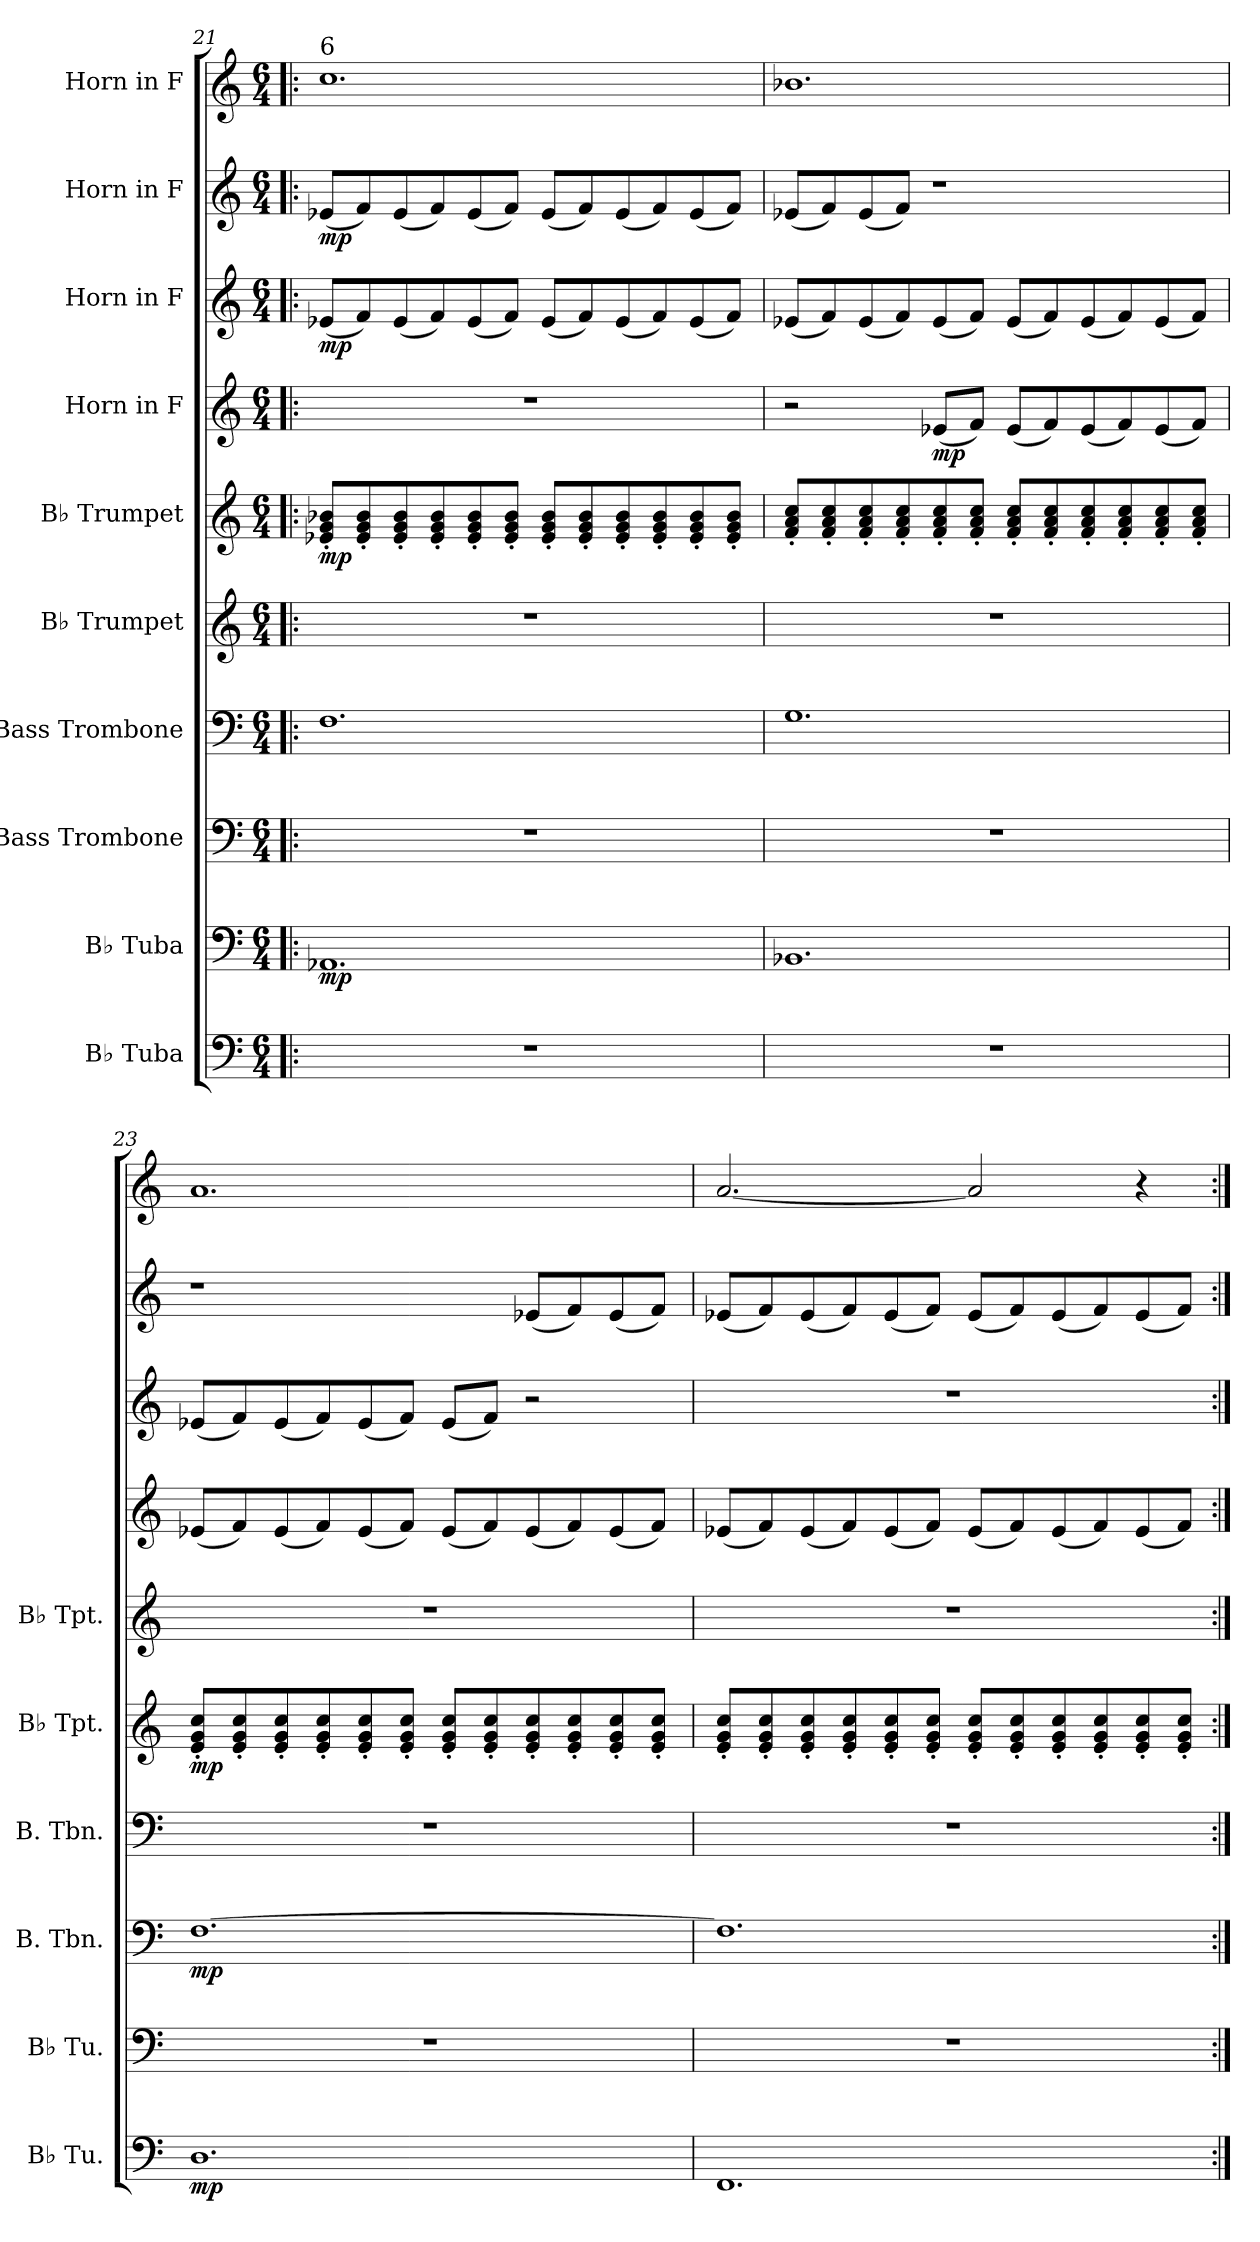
**kern	**dynam	**kern	**dynam	**kern	**dynam	**kern	**kern	**dynam	**kern	**dynam	**kern	**dynam	**kern	**dynam	**kern	**dynam	**kern
*part10	*part10	*part9	*part9	*part8	*part8	*part7	*part6	*part6	*part5	*part5	*part4	*part4	*part3	*part3	*part2	*part2	*part1
*staff10	*staff10	*staff9	*staff9	*staff8	*staff8	*staff7	*staff6	*staff6	*staff5	*staff5	*staff4	*staff4	*staff3	*staff3	*staff2	*staff2	*staff1
*I"B♭ Tuba	*	*I"B♭ Tuba	*	*I"Bass Trombone	*	*I"Bass Trombone	*I"B♭ Trumpet	*	*I"B♭ Trumpet	*	*I"Horn in F	*	*I"Horn in F	*	*I"Horn in F	*	*I"Horn in F
*I'B♭ Tu.	*	*I'B♭ Tu.	*	*I'B. Tbn.	*	*I'B. Tbn.	*I'B♭ Tpt.	*	*I'B♭ Tpt.	*	*	*	*	*	*	*	*
*clefF4	*	*clefF4	*	*clefF4	*	*clefF4	*clefG2	*	*clefG2	*	*clefG2	*	*clefG2	*	*clefG2	*	*clefG2
*	*	*	*	*	*	*	*ITrd1c2	*	*ITrd1c2	*	*ITrd4c7	*	*ITrd4c7	*	*ITrd4c7	*	*ITrd4c7
*k[]	*	*k[]	*	*k[]	*	*k[]	*k[b-e-]	*	*k[b-e-]	*	*k[b-]	*	*k[b-]	*	*k[b-]	*	*k[b-]
*M6/4	*	*M6/4	*	*M6/4	*	*M6/4	*M6/4	*	*M6/4	*	*M6/4	*	*M6/4	*	*M6/4	*	*M6/4
=21!|:	=21!|:	=21!|:	=21!|:	=21!|:	=21!|:	=21!|:	=21!|:	=21!|:	=21!|:	=21!|:	=21!|:	=21!|:	=21!|:	=21!|:	=21!|:	=21!|:	=21!|:
!	!	!	!	!	!	!	!	!	!	!	!	!	!	!	!	!	!LO:TX:a:t=6
!	!	!	!LO:DY:b	!	!	!	!	!	!	!LO:DY:b	!	!	!	!LO:DY:b	!	!LO:DY:b	!
1.r	.	1.AA-X	mp	1.r	.	1.F	1.r	.	8d-X/' 8f/' 8a-X/'L	mp	1.r	.	(8A-X/L	mp	(8A-X/L	mp	1.f
.	.	.	.	.	.	.	.	.	8d-/' 8f/' 8a-/'	.	.	.	8B-/)	.	8B-/)	.	.
.	.	.	.	.	.	.	.	.	8d-/' 8f/' 8a-/'	.	.	.	(8A-/	.	(8A-/	.	.
.	.	.	.	.	.	.	.	.	8d-/' 8f/' 8a-/'	.	.	.	8B-/)	.	8B-/)	.	.
.	.	.	.	.	.	.	.	.	8d-/' 8f/' 8a-/'	.	.	.	(8A-/	.	(8A-/	.	.
.	.	.	.	.	.	.	.	.	8d-/' 8f/' 8a-/'J	.	.	.	8B-/J)	.	8B-/J)	.	.
.	.	.	.	.	.	.	.	.	8d-/' 8f/' 8a-/'L	.	.	.	(8A-/L	.	(8A-/L	.	.
.	.	.	.	.	.	.	.	.	8d-/' 8f/' 8a-/'	.	.	.	8B-/)	.	8B-/)	.	.
.	.	.	.	.	.	.	.	.	8d-/' 8f/' 8a-/'	.	.	.	(8A-/	.	(8A-/	.	.
.	.	.	.	.	.	.	.	.	8d-/' 8f/' 8a-/'	.	.	.	8B-/)	.	8B-/)	.	.
.	.	.	.	.	.	.	.	.	8d-/' 8f/' 8a-/'	.	.	.	(8A-/	.	(8A-/	.	.
.	.	.	.	.	.	.	.	.	8d-/' 8f/' 8a-/'J	.	.	.	8B-/J)	.	8B-/J)	.	.
!!LO:PB:g=z
=22	=22	=22	=22	=22	=22	=22	=22	=22	=22	=22	=22	=22	=22	=22	=22	=22	=22
1.r	.	1.BB-X	.	1.r	.	1.G	1.r	.	8e-/' 8g/' 8b-/'L	.	2r	.	(8A-X/L	.	(8A-X/L	.	1.e-X
.	.	.	.	.	.	.	.	.	8e-/' 8g/' 8b-/'	.	.	.	8B-/)	.	8B-/)	.	.
.	.	.	.	.	.	.	.	.	8e-/' 8g/' 8b-/'	.	.	.	(8A-/	.	(8A-/	.	.
.	.	.	.	.	.	.	.	.	8e-/' 8g/' 8b-/'	.	.	.	8B-/)	.	8B-/J)	.	.
!	!	!	!	!	!	!	!	!	!	!	!	!LO:DY:b	!	!	!	!	!
.	.	.	.	.	.	.	.	.	8e-/' 8g/' 8b-/'	.	(8A-X/L	mp	(8A-/	.	1r	.	.
.	.	.	.	.	.	.	.	.	8e-/' 8g/' 8b-/'J	.	8B-/J)	.	8B-/J)	.	.	.	.
.	.	.	.	.	.	.	.	.	8e-/' 8g/' 8b-/'L	.	(8A-/L	.	(8A-/L	.	.	.	.
.	.	.	.	.	.	.	.	.	8e-/' 8g/' 8b-/'	.	8B-/)	.	8B-/)	.	.	.	.
.	.	.	.	.	.	.	.	.	8e-/' 8g/' 8b-/'	.	(8A-/	.	(8A-/	.	.	.	.
.	.	.	.	.	.	.	.	.	8e-/' 8g/' 8b-/'	.	8B-/)	.	8B-/)	.	.	.	.
.	.	.	.	.	.	.	.	.	8e-/' 8g/' 8b-/'	.	(8A-/	.	(8A-/	.	.	.	.
.	.	.	.	.	.	.	.	.	8e-/' 8g/' 8b-/'J	.	8B-/J)	.	8B-/J)	.	.	.	.
=23	=23	=23	=23	=23	=23	=23	=23	=23	=23	=23	=23	=23	=23	=23	=23	=23	=23
!	!LO:DY:b	!	!	!	!LO:DY:b	!	!	!LO:DY:b	!	!	!	!	!	!	!	!	!
1.D	mp	1.r	.	[1.F	mp	1.r	8d/' 8f/' 8b-/'L	mp	1.r	.	(8A-X/L	.	(8A-X/L	.	1r	.	1.d
.	.	.	.	.	.	.	8d/' 8f/' 8b-/'	.	.	.	8B-/)	.	8B-/)	.	.	.	.
.	.	.	.	.	.	.	8d/' 8f/' 8b-/'	.	.	.	(8A-/	.	(8A-/	.	.	.	.
.	.	.	.	.	.	.	8d/' 8f/' 8b-/'	.	.	.	8B-/)	.	8B-/)	.	.	.	.
.	.	.	.	.	.	.	8d/' 8f/' 8b-/'	.	.	.	(8A-/	.	(8A-/	.	.	.	.
.	.	.	.	.	.	.	8d/' 8f/' 8b-/'J	.	.	.	8B-/J)	.	8B-/J)	.	.	.	.
.	.	.	.	.	.	.	8d/' 8f/' 8b-/'L	.	.	.	(8A-/L	.	(8A-/L	.	.	.	.
.	.	.	.	.	.	.	8d/' 8f/' 8b-/'	.	.	.	8B-/)	.	8B-/J)	.	.	.	.
.	.	.	.	.	.	.	8d/' 8f/' 8b-/'	.	.	.	(8A-/	.	2r	.	(8A-X/L	.	.
.	.	.	.	.	.	.	8d/' 8f/' 8b-/'	.	.	.	8B-/)	.	.	.	8B-/)	.	.
.	.	.	.	.	.	.	8d/' 8f/' 8b-/'	.	.	.	(8A-/	.	.	.	(8A-/	.	.
.	.	.	.	.	.	.	8d/' 8f/' 8b-/'J	.	.	.	8B-/J)	.	.	.	8B-/J)	.	.
=24	=24	=24	=24	=24	=24	=24	=24	=24	=24	=24	=24	=24	=24	=24	=24	=24	=24
1.FF	.	1.r	.	1.F]	.	1.r	8d/' 8f/' 8b-/'L	.	1.r	.	(8A-X/L	.	1.r	.	(8A-X/L	.	[2.d/
.	.	.	.	.	.	.	8d/' 8f/' 8b-/'	.	.	.	8B-/)	.	.	.	8B-/)	.	.
.	.	.	.	.	.	.	8d/' 8f/' 8b-/'	.	.	.	(8A-/	.	.	.	(8A-/	.	.
.	.	.	.	.	.	.	8d/' 8f/' 8b-/'	.	.	.	8B-/)	.	.	.	8B-/)	.	.
.	.	.	.	.	.	.	8d/' 8f/' 8b-/'	.	.	.	(8A-/	.	.	.	(8A-/	.	.
.	.	.	.	.	.	.	8d/' 8f/' 8b-/'J	.	.	.	8B-/J)	.	.	.	8B-/J)	.	.
.	.	.	.	.	.	.	8d/' 8f/' 8b-/'L	.	.	.	(8A-/L	.	.	.	(8A-/L	.	2d/]
.	.	.	.	.	.	.	8d/' 8f/' 8b-/'	.	.	.	8B-/)	.	.	.	8B-/)	.	.
.	.	.	.	.	.	.	8d/' 8f/' 8b-/'	.	.	.	(8A-/	.	.	.	(8A-/	.	.
.	.	.	.	.	.	.	8d/' 8f/' 8b-/'	.	.	.	8B-/)	.	.	.	8B-/)	.	.
.	.	.	.	.	.	.	8d/' 8f/' 8b-/'	.	.	.	(8A-/	.	.	.	(8A-/	.	4r
.	.	.	.	.	.	.	8d/' 8f/' 8b-/'J	.	.	.	8B-/J)	.	.	.	8B-/J)	.	.
=:|!	=:|!	=:|!	=:|!	=:|!	=:|!	=:|!	=:|!	=:|!	=:|!	=:|!	=:|!	=:|!	=:|!	=:|!	=:|!	=:|!	=:|!
*-	*-	*-	*-	*-	*-	*-	*-	*-	*-	*-	*-	*-	*-	*-	*-	*-	*-
